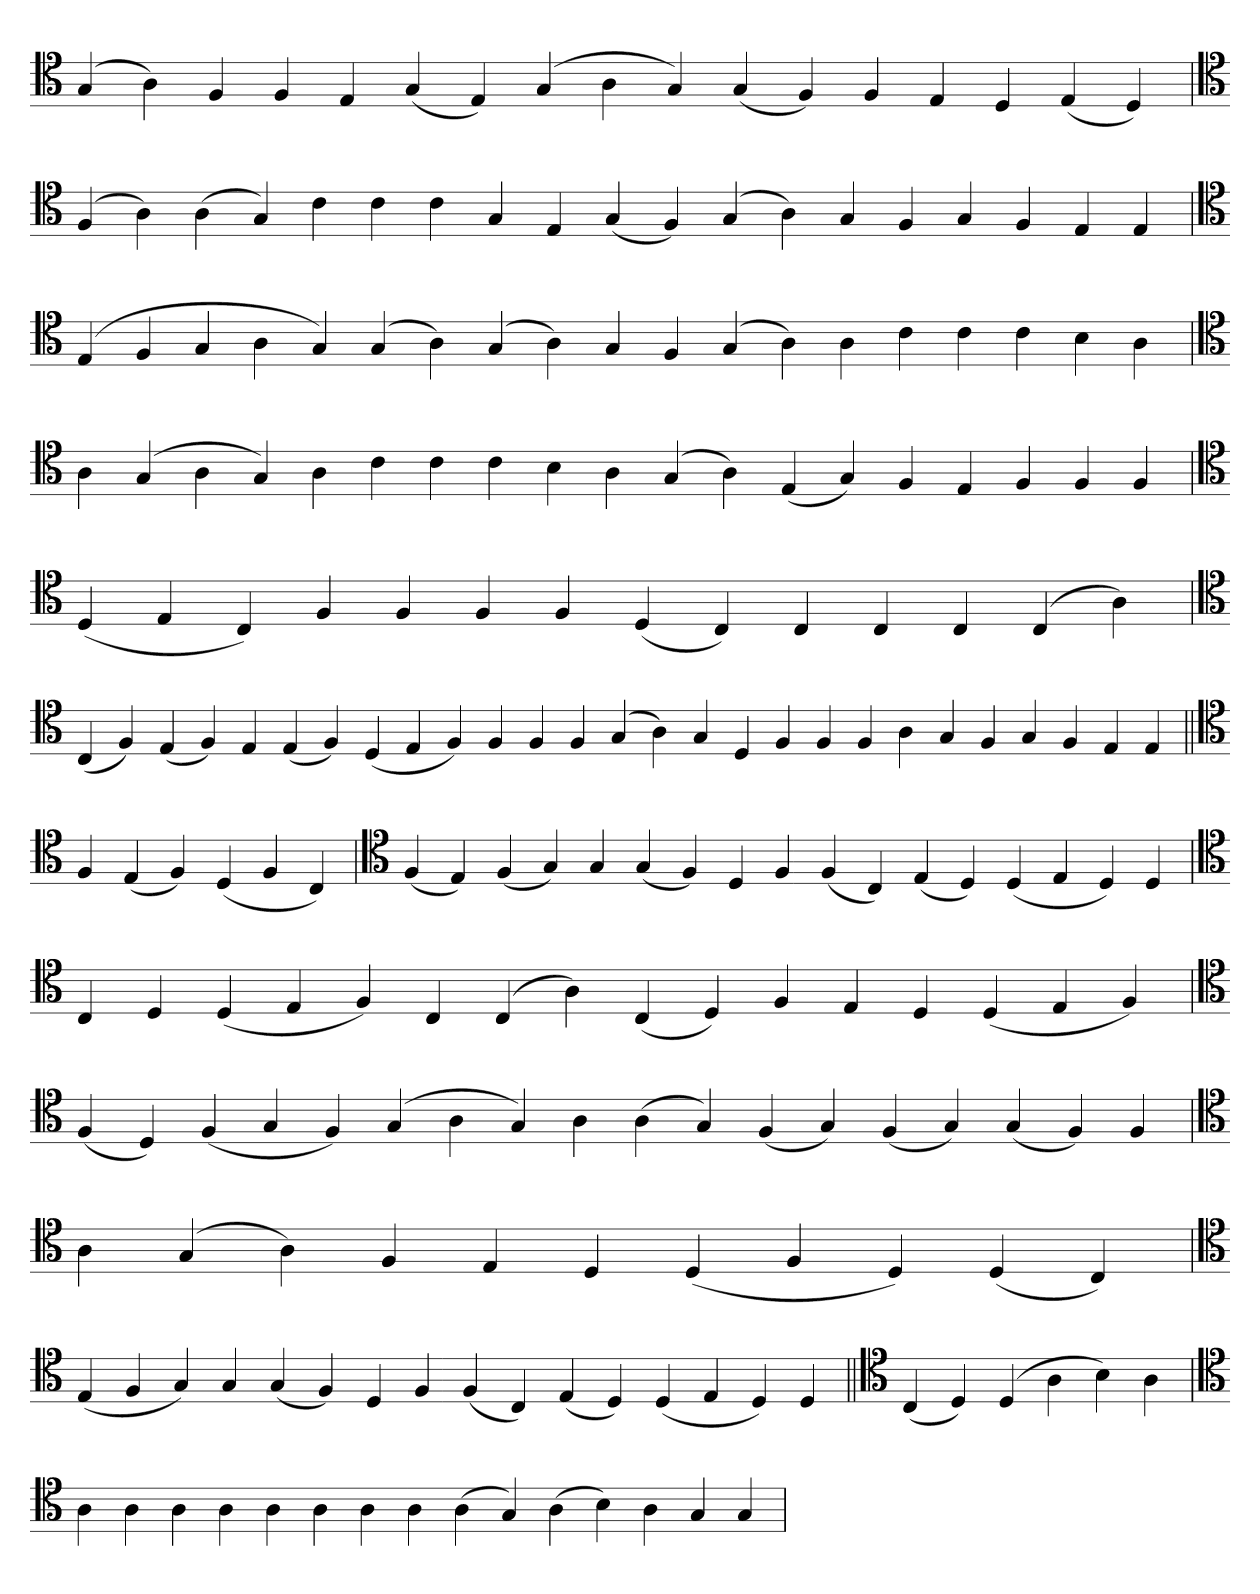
**kern
*part1
*staff1
*clefC4
=
(4G
4A)
4F
4F
4E
(4G
4E)
(4G
4A
4G)
(4G
4F)
4F
4E
4D
(4E
4D)
=`
*clefC4
(4F
4A)
(4A
4G)
4c
4c
4c
4G
4E
(4G
4F)
(4G
4A)
4G
4F
4G
4F
4E
4E
=
*clefC4
(4E
4F
4G
4A
4G)
(4G
4A)
(4G
4A)
4G
4F
(4G
4A)
4A
4c
4c
4c
4B
4A
=`
*clefC4
4A
(4G
4A
4G)
4A
4c
4c
4c
4B
4A
(4G
4A)
(4E
4G)
4F
4E
4F
4F
4F
='
*clefC4
(4D
4E
4C)
4F
4F
4F
4F
(4D
4C)
4C
4C
4C
(4C
4A)
='
*clefC4
(4C
4F)
(4E
4F)
4E
(4E
4F)
(4D
4E
4F)
4F
4F
4F
(4G
4A)
4G
4D
4F
4F
4F
4A
4G
4F
4G
4F
4E
4E
=||
*clefC4
4F
(4E
4F)
(4D
4F
4C)
=`
*clefC4
(4F
4E)
(4F
4G)
4G
(4G
4F)
4D
4F
(4F
4C)
(4E
4D)
(4D
4E
4D)
4D
='
*clefC4
4C
4D
(4D
4E
4F)
4C
(4C
4A)
(4C
4D)
4F
4E
4D
(4D
4E
4F)
='
*clefC4
(4F
4D)
(4F
4G
4F)
(4G
4A
4G)
4A
(4A
4G)
(4F
4G)
(4F
4G)
(4G
4F)
4F
=
*clefC4
4A
(4G
4A)
4F
4E
4D
(4D
4F
4D)
(4D
4C)
='
*clefC4
(4E
4F
4G)
4G
(4G
4F)
4D
4F
(4F
4C)
(4E
4D)
(4D
4E
4D)
4D
=||
*clefC4
(4C
4D)
(4D
4A
4B)
4A
=`
*clefC4
4A
4A
4A
4A
4A
4A
4A
4A
(4A
4G)
(4A
4B)
4A
4G
4G
=`
*-
